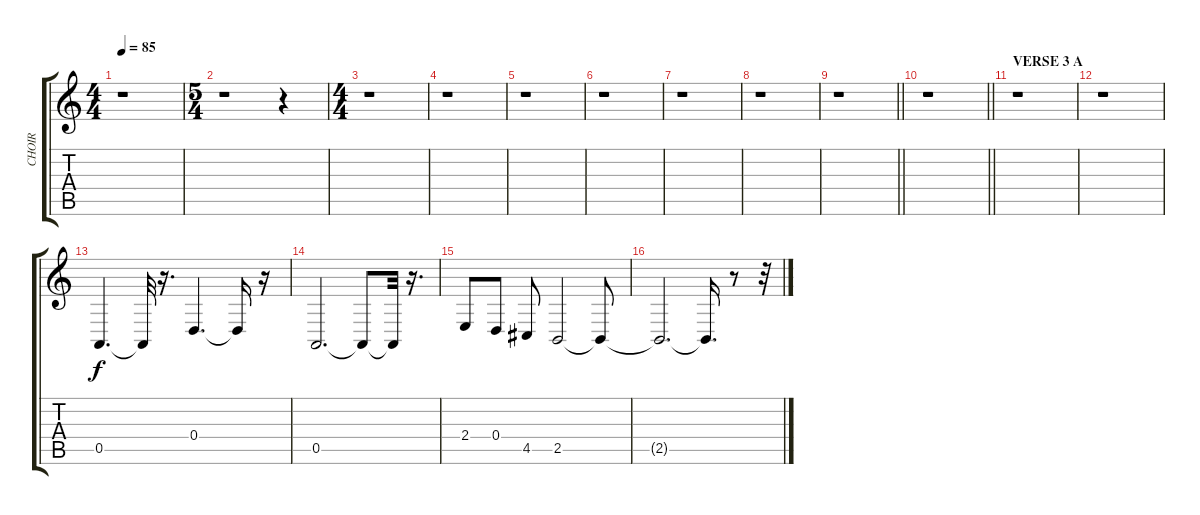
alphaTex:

\track ("CHOIR" "CHOIR") {instrument synthstrings1}
\staff {score tabs}
\tuning (E4 B3 G3 D3 A2 E2) {hide}
\ts (4 4)
\tempo 85
\clef g2
\ks c
r.1{dy mf} |
\ts (5 4)
r.1 r.4 |
\ts (4 4)
r.1 |
r.1 |
r.1 |
r.1 |
r.1 |
r.1 |
\barLineRight lightlight
r.1 |
\section ("" "")
\barLineRight lightlight
r.1 |
\section ("" "VERSE 3 A")
r.1 |
r.1 |
0.5.4{d dy f} 0.5{t}.32 r.16{d} 0.4.4{d} 0.4{t}.16 r.16 |
0.5.2{d} 0.5{t}.8 0.5{t}.32 r.16{d} |
2.4.8 0.4.8 4.5.8 2.5.2 2.5{t}.8 |
2.5{t}.2{d} 2.5{t}.16{d} r.8 r.32
